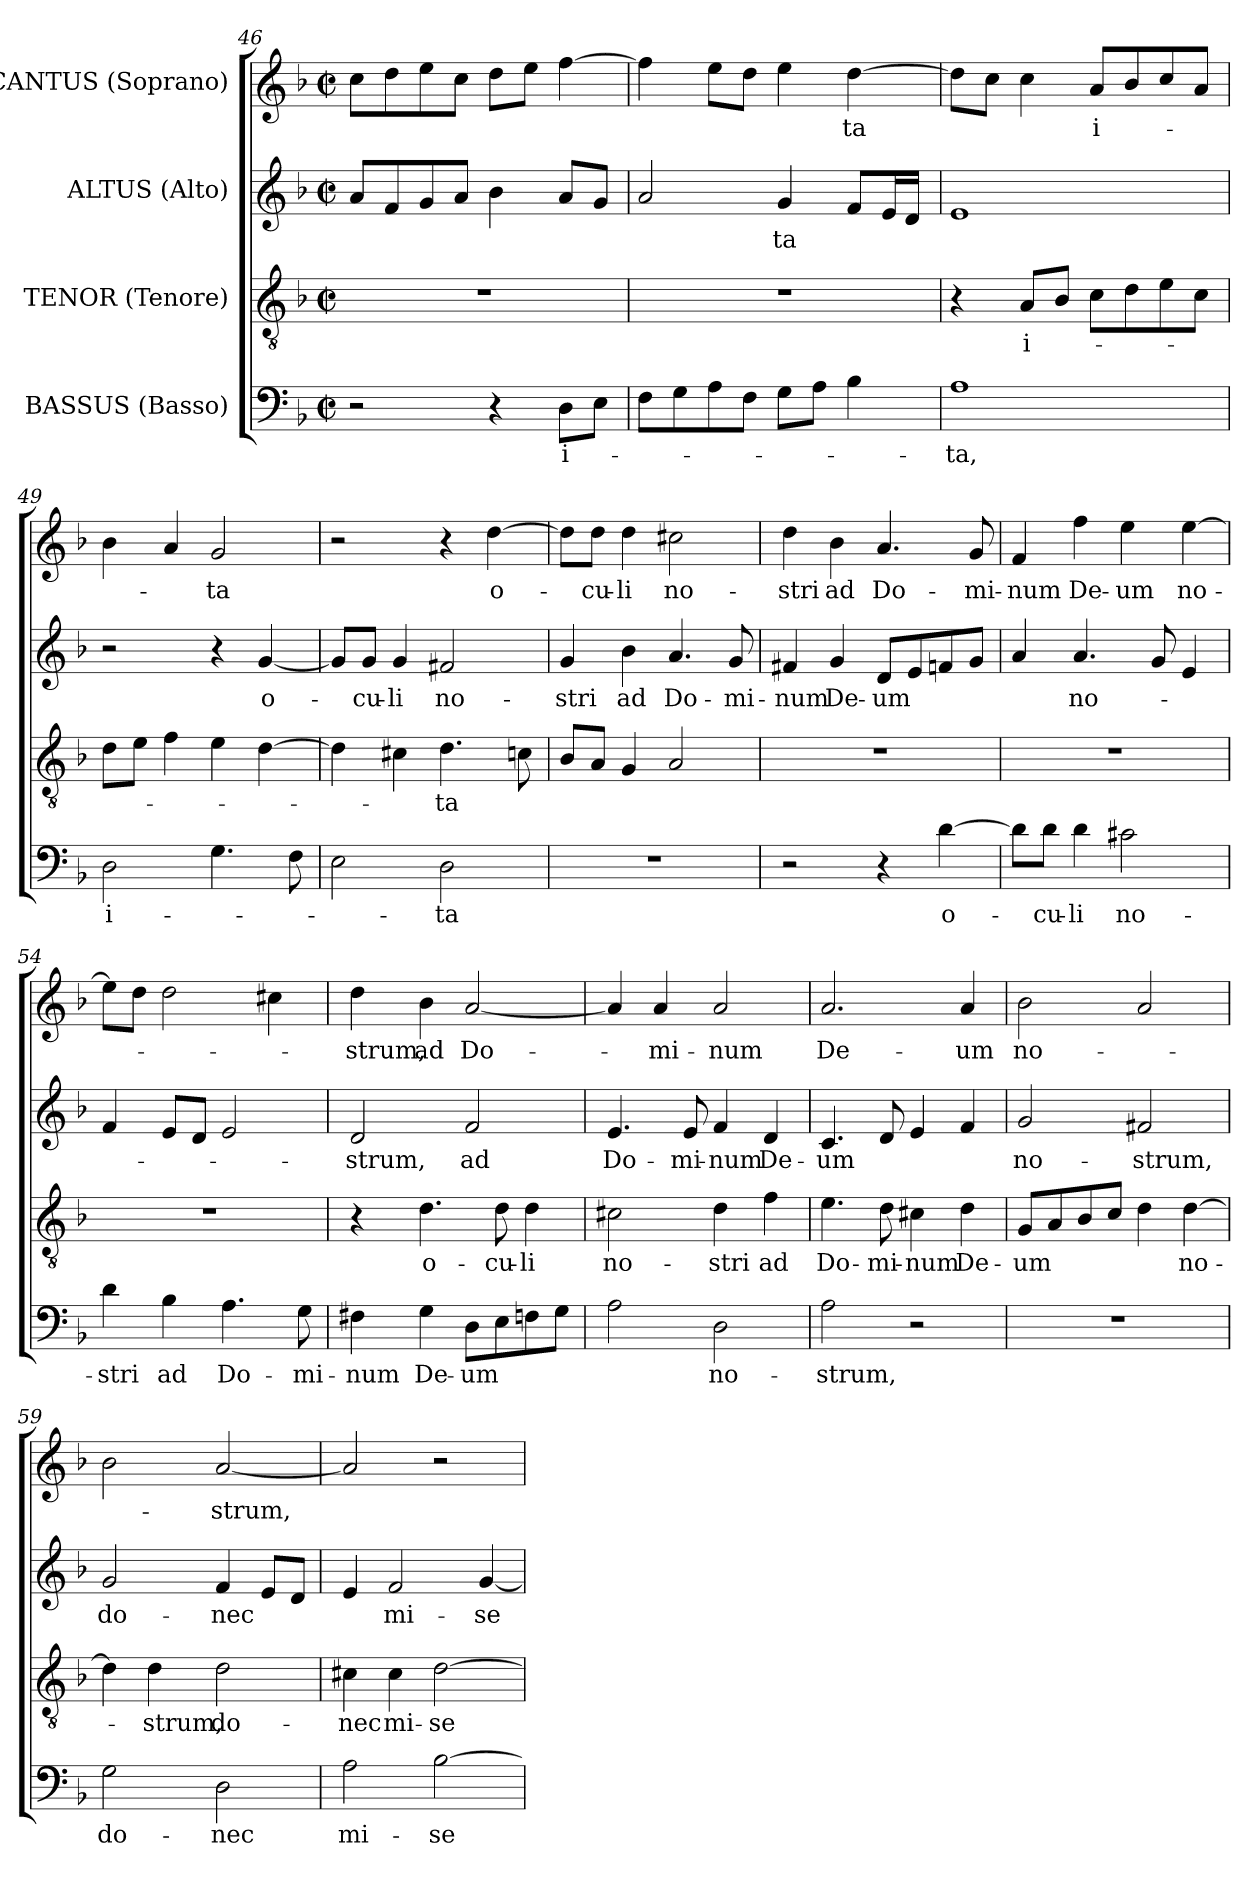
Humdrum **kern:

**kern	**text	**kern	**text	**kern	**text	**kern	**text
*part4	*part4	*part3	*part3	*part2	*part2	*part1	*part1
*staff4	*staff4	*staff3	*staff3	*staff2	*staff2	*staff1	*staff1
*I"BASSUS (Basso)	*	*I"TENOR (Tenore)	*	*I"ALTUS (Alto)	*	*I"CANTUS (Soprano)	*
*clefF4	*	*clefGv2	*	*clefG2	*	*clefG2	*
*k[b-]	*	*k[b-]	*	*k[b-]	*	*k[b-]	*
*F:	*	*F:	*	*F:	*	*F:	*
*M2/2	*	*M2/2	*	*M2/2	*	*M2/2	*
*met(c|)	*	*met(c|)	*	*met(c|)	*	*met(c|)	*
=46	=46	=46	=46	=46	=46	=46	=46
2r	.	1r	.	8a/L	.	8cc\L	.
.	.	.	.	8f/	.	8dd\	.
.	.	.	.	8g/	.	8ee\	.
.	.	.	.	8a/J	.	8cc\J	.
4r	.	.	.	4b-\	.	8dd\L	.
.	.	.	.	.	.	8ee\J	.
!	!LO:LY:b	!	!	!	!	!	!
8D\L	i-	.	.	8a/L	.	[4ff\	.
8E\J	.	.	.	8g/J	.	.	.
=47	=47	=47	=47	=47	=47	=47	=47
8F\L	.	1r	.	2a/	.	4ff\]	.
8G\	.	.	.	.	.	.	.
8A\	.	.	.	.	.	8ee\L	.
8F\J	.	.	.	.	.	8dd\J	.
!	!	!	!	!	!LO:LY:b	!	!
8G\L	.	.	.	4g/	-ta	4ee\	.
8A\J	.	.	.	.	.	.	.
!	!	!	!	!	!	!	!LO:LY:b
4B-\	.	.	.	8f/L	.	[4dd\	-ta
.	.	.	.	16e/L	.	.	.
.	.	.	.	16d/JJ	.	.	.
=48	=48	=48	=48	=48	=48	=48	=48
!	!LO:LY:b	!	!	!	!	!	!
1A	-ta,	4r	.	1e	.	8dd\L]	.
.	.	.	.	.	.	8cc\J	.
!	!	!	!LO:LY:b	!	!	!	!
.	.	8A/L	i-	.	.	4cc\	.
.	.	8B-/J	.	.	.	.	.
!	!	!	!	!	!	!	!LO:LY:b
.	.	8c\L	.	.	.	8a/L	i-
.	.	8d\	.	.	.	8b-/	.
.	.	8e\	.	.	.	8cc/	.
.	.	8c\J	.	.	.	8a/J	.
=49	=49	=49	=49	=49	=49	=49	=49
!	!LO:LY:b	!	!	!	!	!	!
2D\	i-	8d\L	.	2r	.	4b-\	.
.	.	8e\J	.	.	.	.	.
.	.	4f\	.	.	.	4a/	.
!	!	!	!	!	!	!	!LO:LY:b
4.G\	.	4e\	.	4r	.	2g/	-ta
!	!	!	!	!	!LO:LY:b	!	!
.	.	[4d\	.	[4g/	o-	.	.
8F\	.	.	.	.	.	.	.
=50	=50	=50	=50	=50	=50	=50	=50
2E\	.	4d\]	.	8g/L]	.	2r	.
!	!	!	!	!	!LO:LY:b	!	!
.	.	.	.	8g/J	-cu-	.	.
!	!	!	!	!	!LO:LY:b	!	!
.	.	4c#\	.	4g/	-li	.	.
!	!LO:LY:b	!	!LO:LY:b	!	!LO:LY:b	!	!
2D\	-ta	4.d\	-ta	2f#X/	no-	4r	.
!	!	!	!	!	!	!	!LO:LY:b
.	.	.	.	.	.	[4dd\	o-
.	.	8c\	.	.	.	.	.
=51	=51	=51	=51	=51	=51	=51	=51
!	!	!	!	!	!LO:LY:b	!	!
1r	.	8B-/L	.	4g/	-stri	8dd\L]	.
!	!	!	!	!	!	!	!LO:LY:b
.	.	8A/J	.	.	.	8dd\J	-cu-
!	!	!	!	!	!LO:LY:b	!	!LO:LY:b
.	.	4G/	.	4b-\	ad	4dd\	-li
!	!	!	!	!	!LO:LY:b	!	!LO:LY:b
.	.	2A/	.	4.a/	Do-	2cc#X\	no-
!	!	!	!	!	!LO:LY:b	!	!
.	.	.	.	8g/	-mi-	.	.
!!LO:LB:g=z
=52	=52	=52	=52	=52	=52	=52	=52
!	!	!	!	!	!LO:LY:b	!	!LO:LY:b
2r	.	1r	.	4f#X/	-num	4dd\	-stri
!	!	!	!	!	!LO:LY:b	!	!LO:LY:b
.	.	.	.	4g/	De-	4b-\	ad
!	!	!	!	!	!LO:LY:b	!	!LO:LY:b
4r	.	.	.	8d/L	-um	4.a/	Do-
.	.	.	.	8e/	.	.	.
!	!LO:LY:b	!	!	!	!	!	!
[4d\	o-	.	.	8fn/	.	.	.
!	!	!	!	!	!	!	!LO:LY:b
.	.	.	.	8g/J	.	8g/	-mi-
=53	=53	=53	=53	=53	=53	=53	=53
!	!	!	!	!	!	!	!LO:LY:b
8d\L]	.	1r	.	4a/	.	4f/	-num
!	!LO:LY:b	!	!	!	!	!	!
8d\J	-cu-	.	.	.	.	.	.
!	!LO:LY:b	!	!	!	!LO:LY:b	!	!LO:LY:b
4d\	-li	.	.	4.a/	no-	4ff\	De-
!	!LO:LY:b	!	!	!	!	!	!LO:LY:b
2c#X\	no-	.	.	.	.	4ee\	-um
.	.	.	.	8g/	.	.	.
!	!	!	!	!	!	!	!LO:LY:b
.	.	.	.	4e/	.	[4ee\	no-
=54	=54	=54	=54	=54	=54	=54	=54
!	!LO:LY:b	!	!	!	!	!	!
4d\	-stri	1r	.	4f/	.	8ee\L]	.
.	.	.	.	.	.	8dd\J	.
!	!LO:LY:b	!	!	!	!	!	!
4B-\	ad	.	.	8e/L	.	2dd\	.
.	.	.	.	8d/J	.	.	.
!	!LO:LY:b	!	!	!	!	!	!
4.A\	Do-	.	.	2e/	.	.	.
.	.	.	.	.	.	4cc#\	.
!	!LO:LY:b	!	!	!	!	!	!
8G\	-mi-	.	.	.	.	.	.
=55	=55	=55	=55	=55	=55	=55	=55
!	!LO:LY:b	!	!	!	!LO:LY:b	!	!LO:LY:b
4F#X\	-num	4r	.	2d/	-strum,	4dd\	-strum,
!	!LO:LY:b	!	!LO:LY:b	!	!	!	!LO:LY:b
4G\	De-	4.d\	o-	.	.	4b-\	ad
!	!LO:LY:b	!	!	!	!LO:LY:b	!	!LO:LY:b
8D\L	-um	.	.	2f/	ad	[2a/	Do-
!	!	!	!LO:LY:b	!	!	!	!
8E\	.	8d\	-cu-	.	.	.	.
!	!	!	!LO:LY:b	!	!	!	!
8Fn\	.	4d\	-li	.	.	.	.
8G\J	.	.	.	.	.	.	.
=56	=56	=56	=56	=56	=56	=56	=56
!	!	!	!LO:LY:b	!	!LO:LY:b	!	!
2A\	.	2c#X\	no-	4.e/	Do-	4a/]	.
!	!	!	!	!	!	!	!LO:LY:b
.	.	.	.	.	.	4a/	-mi-
!	!	!	!	!	!LO:LY:b	!	!
.	.	.	.	8e/	-mi-	.	.
!	!LO:LY:b	!	!LO:LY:b	!	!LO:LY:b	!	!LO:LY:b
2D\	no-	4d\	-stri	4f/	-num	2a/	-num
!	!	!	!LO:LY:b	!	!LO:LY:b	!	!
.	.	4f\	ad	4d/	De-	.	.
=57	=57	=57	=57	=57	=57	=57	=57
!	!LO:LY:b	!	!LO:LY:b	!	!LO:LY:b	!	!LO:LY:b
2A\	-strum,	4.e\	Do-	4.c/	-um	2.a/	De-
!	!	!	!LO:LY:b	!	!	!	!
.	.	8d\	-mi-	8d/	.	.	.
!	!	!	!LO:LY:b	!	!	!	!
2r	.	4c#\	-num	4e/	.	.	.
!	!	!	!LO:LY:b	!	!	!	!LO:LY:b
.	.	4d\	De-	4f/	.	4a/	-um
=58	=58	=58	=58	=58	=58	=58	=58
!	!	!	!LO:LY:b	!	!LO:LY:b	!	!LO:LY:b
1r	.	8G/L	-um	2g/	no-	2b-\	no-
.	.	8A/	.	.	.	.	.
.	.	8B-/	.	.	.	.	.
.	.	8c/J	.	.	.	.	.
!	!	!	!	!	!LO:LY:b	!	!
.	.	4d\	.	2f#X/	-strum,	2a/	.
!	!	!	!LO:LY:b	!	!	!	!
.	.	[4d\	no-	.	.	.	.
!!LO:LB:g=z
=59	=59	=59	=59	=59	=59	=59	=59
!	!LO:LY:b	!	!	!	!LO:LY:b	!	!
2G\	do-	4d\]	.	2g/	do-	2b-\	.
!	!	!	!LO:LY:b	!	!	!	!
.	.	4d\	-strum,	.	.	.	.
!	!LO:LY:b	!	!LO:LY:b	!	!LO:LY:b	!	!LO:LY:b
2D\	-nec	2d\	do-	4f/	-nec	[2a/	-strum,
.	.	.	.	8e/L	.	.	.
.	.	.	.	8d/J	.	.	.
=60	=60	=60	=60	=60	=60	=60	=60
!	!LO:LY:b	!	!LO:LY:b	!	!	!	!
2A\	mi-	4c#\	-nec	4e/	.	2a/]	.
!	!	!	!LO:LY:b	!	!LO:LY:b	!	!
.	.	4c#\	mi-	2f/	mi-	.	.
!	!LO:LY:b	!	!LO:LY:b	!	!	!	!
[2B-\	-se-	[2d\	-se-	.	.	2r	.
!	!	!	!	!	!LO:LY:b	!	!
.	.	.	.	[4g/	-se-	.	.
=	=	=	=	=	=	=	=
*-	*-	*-	*-	*-	*-	*-	*-
